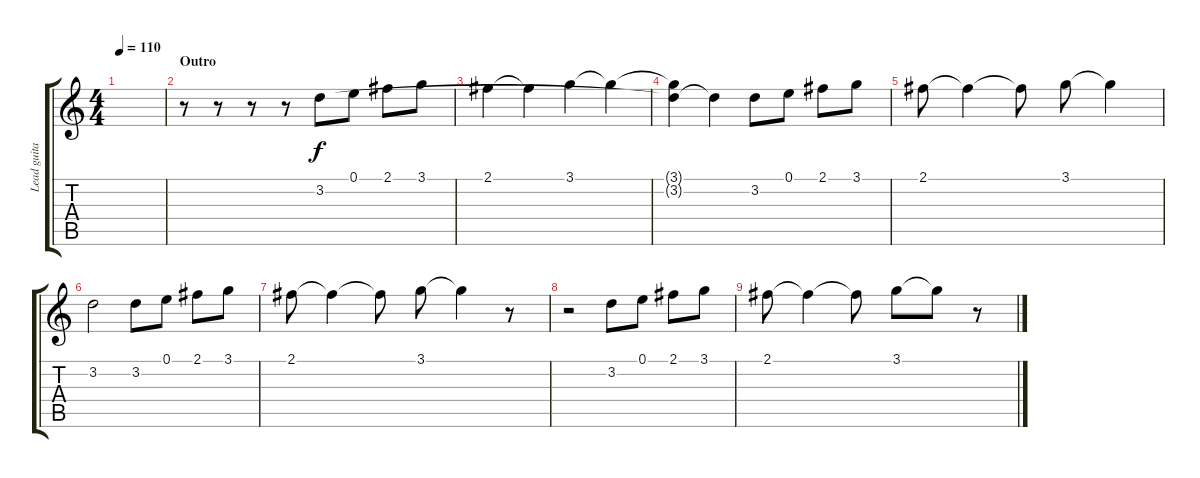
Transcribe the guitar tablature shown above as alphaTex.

\track ("Lead guitar" "Lead guita") {instrument electricguitarjazz}
\staff {score tabs}
\tuning (E4 B3 G3 D3 A2 E2) {hide}
\ts (4 4)
\tempo 110
\clef g2
\ks c
|
\section ("" "Outro")
r.8 r.8 r.8 r.8 3.2.8 0.1.8 2.1.8 3.1.8 |
2.1.4 2.1{t}.4 3.1.4 3.1{t}.4 |
(3.1{t} 3.2{t}).4 3.2{t}.4 3.2.8 0.1.8 2.1.8 3.1.8 |
2.1.8 2.1{t}.4 2.1{t}.8 3.1.8 3.1{t}.4 |
3.2.2 3.2.8 0.1.8 2.1.8 3.1.8 |
2.1.8 2.1{t}.4 2.1{t}.8 3.1.8 3.1{t}.4 r.8 |
r.2 3.2.8 0.1.8 2.1.8 3.1.8 |
2.1.8 2.1{t}.4 2.1{t}.8 3.1.8 3.1{t}.8 r.8
